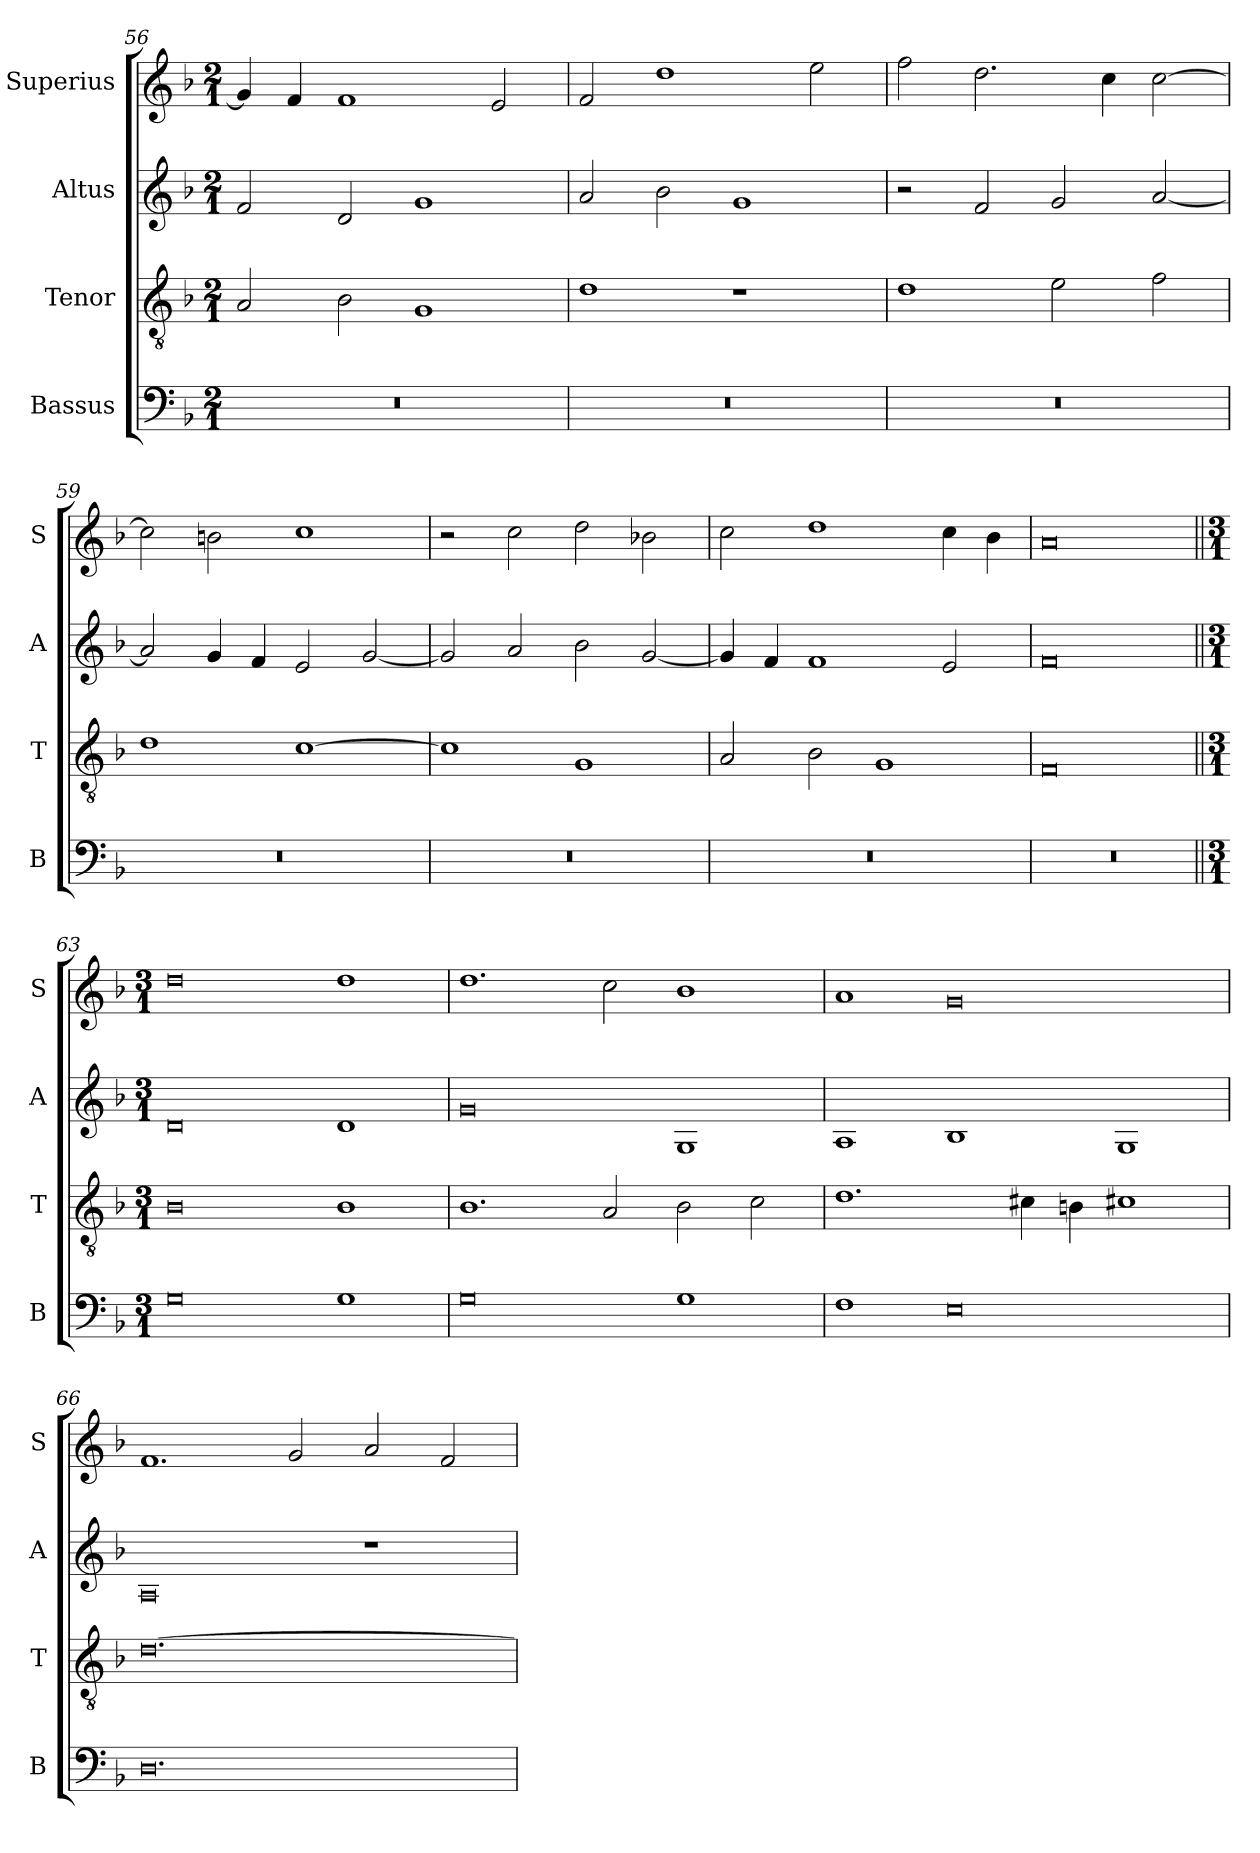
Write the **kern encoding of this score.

**kern	**kern	**kern	**kern
*part4	*part3	*part2	*part1
*staff4	*staff3	*staff2	*staff1
*I"Bassus	*I"Tenor	*I"Altus	*I"Superius
*I'B	*I'T	*I'A	*I'S
*clefF4	*clefGv2	*clefG2	*clefG2
*k[b-]	*k[b-]	*k[b-]	*k[b-]
*F:	*F:	*F:	*F:
*M2/1	*M2/1	*M2/1	*M2/1
=56	=56	=56	=56
0r	2A	2f	4g]
.	.	.	4f
.	2B-	2d	1f
.	1G	1g	.
.	.	.	2e
=57	=57	=57	=57
0r	1d	2a	2f
.	.	2b-	1dd
.	1r	1g	.
.	.	.	2ee
=58	=58	=58	=58
0r	1d	2r	2ff
.	.	2f	2.dd
.	2e	2g	.
.	.	.	4cc
.	2f	[2a	[2cc
=59	=59	=59	=59
0r	1d	2a]	2cc]
.	.	4g	2bn
.	.	4f	.
.	[1c	2e	1cc
.	.	[2g	.
=60	=60	=60	=60
0r	1c]	2g]	2r
.	.	2a	2cc
.	1G	2b-	2dd
.	.	[2g	2b-X
=61	=61	=61	=61
0r	2A	4g]	2cc
.	.	4f	.
.	2B-	1f	1dd
.	1G	.	.
.	.	2e	4cc
.	.	.	4b-
=62	=62	=62	=62
0r	0F	0f	0a
=63||	=63||	=63||	=63||
*M3/1	*M3/1	*M3/1	*M3/1
0G	0B-	0d	0dd
1G	1B-	1d	1dd
=64	=64	=64	=64
0G	1.B-	0g	1.dd
.	2A	.	2cc
1G	2B-	1G	1b-
.	2c	.	.
=65	=65	=65	=65
1F	1.d	1A	1a
0E	.	1B-	0g
.	4c#X	.	.
.	4Bn	.	.
.	1c#X	1G	.
=66	=66	=66	=66
0.D	[0.d	0A	1.f
.	.	.	2g
.	.	1r	2a
.	.	.	2f
=	=	=	=
*-	*-	*-	*-
